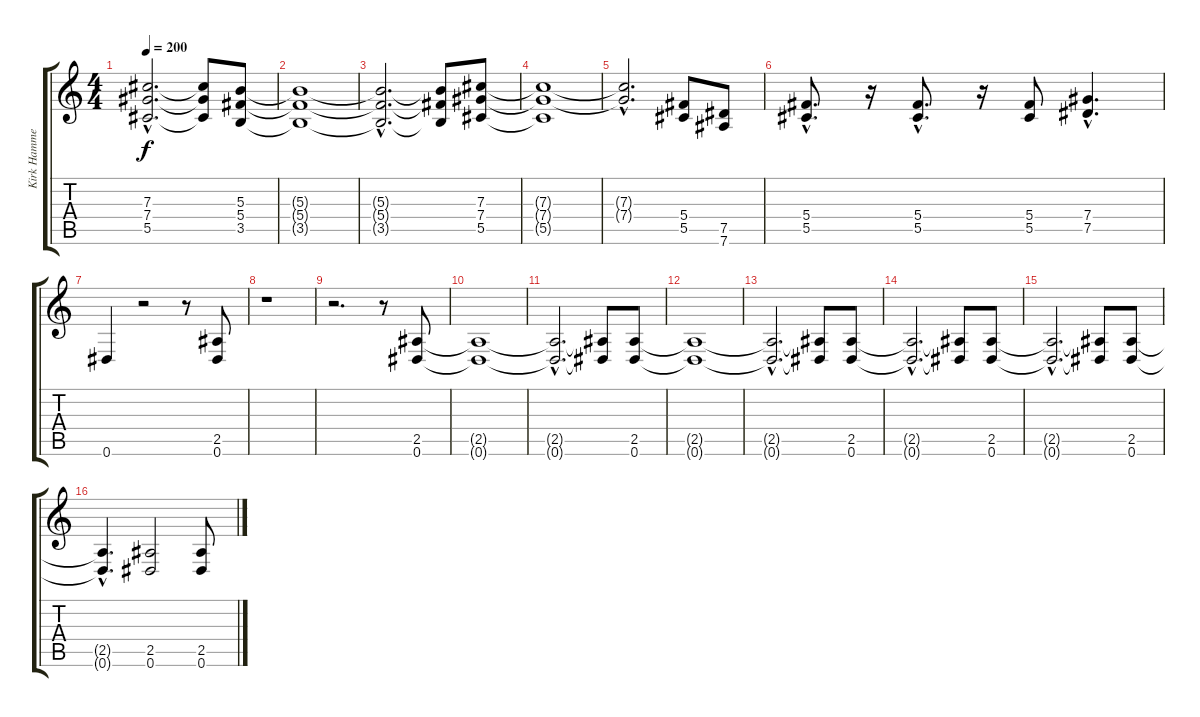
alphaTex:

\track ("Kirk Hammett" "Kirk Hamme") {instrument distortionguitar}
\staff {score tabs}
\tuning (Eb4 Bb3 Gb3 Db3 Ab2 Eb2) {hide}
\ts (4 4)
\tempo 200
\clef g2
\ks c
(7.3{hac t} 7.4{hac t} 5.5{hac t}).2{d dy f} (7.3{t} 7.4{t} 5.5{t}).8 (5.3 5.4 3.5).8 |
(5.3{t} 5.4{t} 3.5{t}).1 |
(5.3{hac t} 5.4{hac t} 3.5{hac t}).2{d} (5.3{t} 5.4{t} 3.5{t}).8 (7.3 7.4 5.5).8 |
(7.3{t} 7.4{t} 5.5{t}).1 |
(7.3{hac t} 7.4{hac t}).2{d} (5.4 5.5).8 (7.5 7.6).8 |
(5.4{hac} 5.5{hac}).8{d} r.16 (5.4{hac} 5.5{hac}).8{d} r.16 (5.4 5.5).8 (7.4{hac} 7.5{hac}).4{d} |
0.6.4 r.2 r.8 (2.5 0.6).8 |
r.1 |
r.2{d} r.8 (2.5 0.6).8 |
(2.5{t} 0.6{t}).1 |
(2.5{hac t} 0.6{hac t}).2{d} (2.5{t} 0.6{t}).8 (2.5 0.6).8 |
(2.5{t} 0.6{t}).1 |
(2.5{hac t} 0.6{hac t}).2{d} (2.5{t} 0.6{t}).8 (2.5 0.6).8 |
(2.5{hac t} 0.6{hac t}).2{d} (2.5{t} 0.6{t}).8 (2.5 0.6).8 |
(2.5{hac t} 0.6{hac t}).2{d} (2.5{t} 0.6{t}).8 (2.5 0.6).8 |
(2.5{hac t} 0.6{hac t}).4{d} (2.5 0.6).2 (2.5 0.6).8
